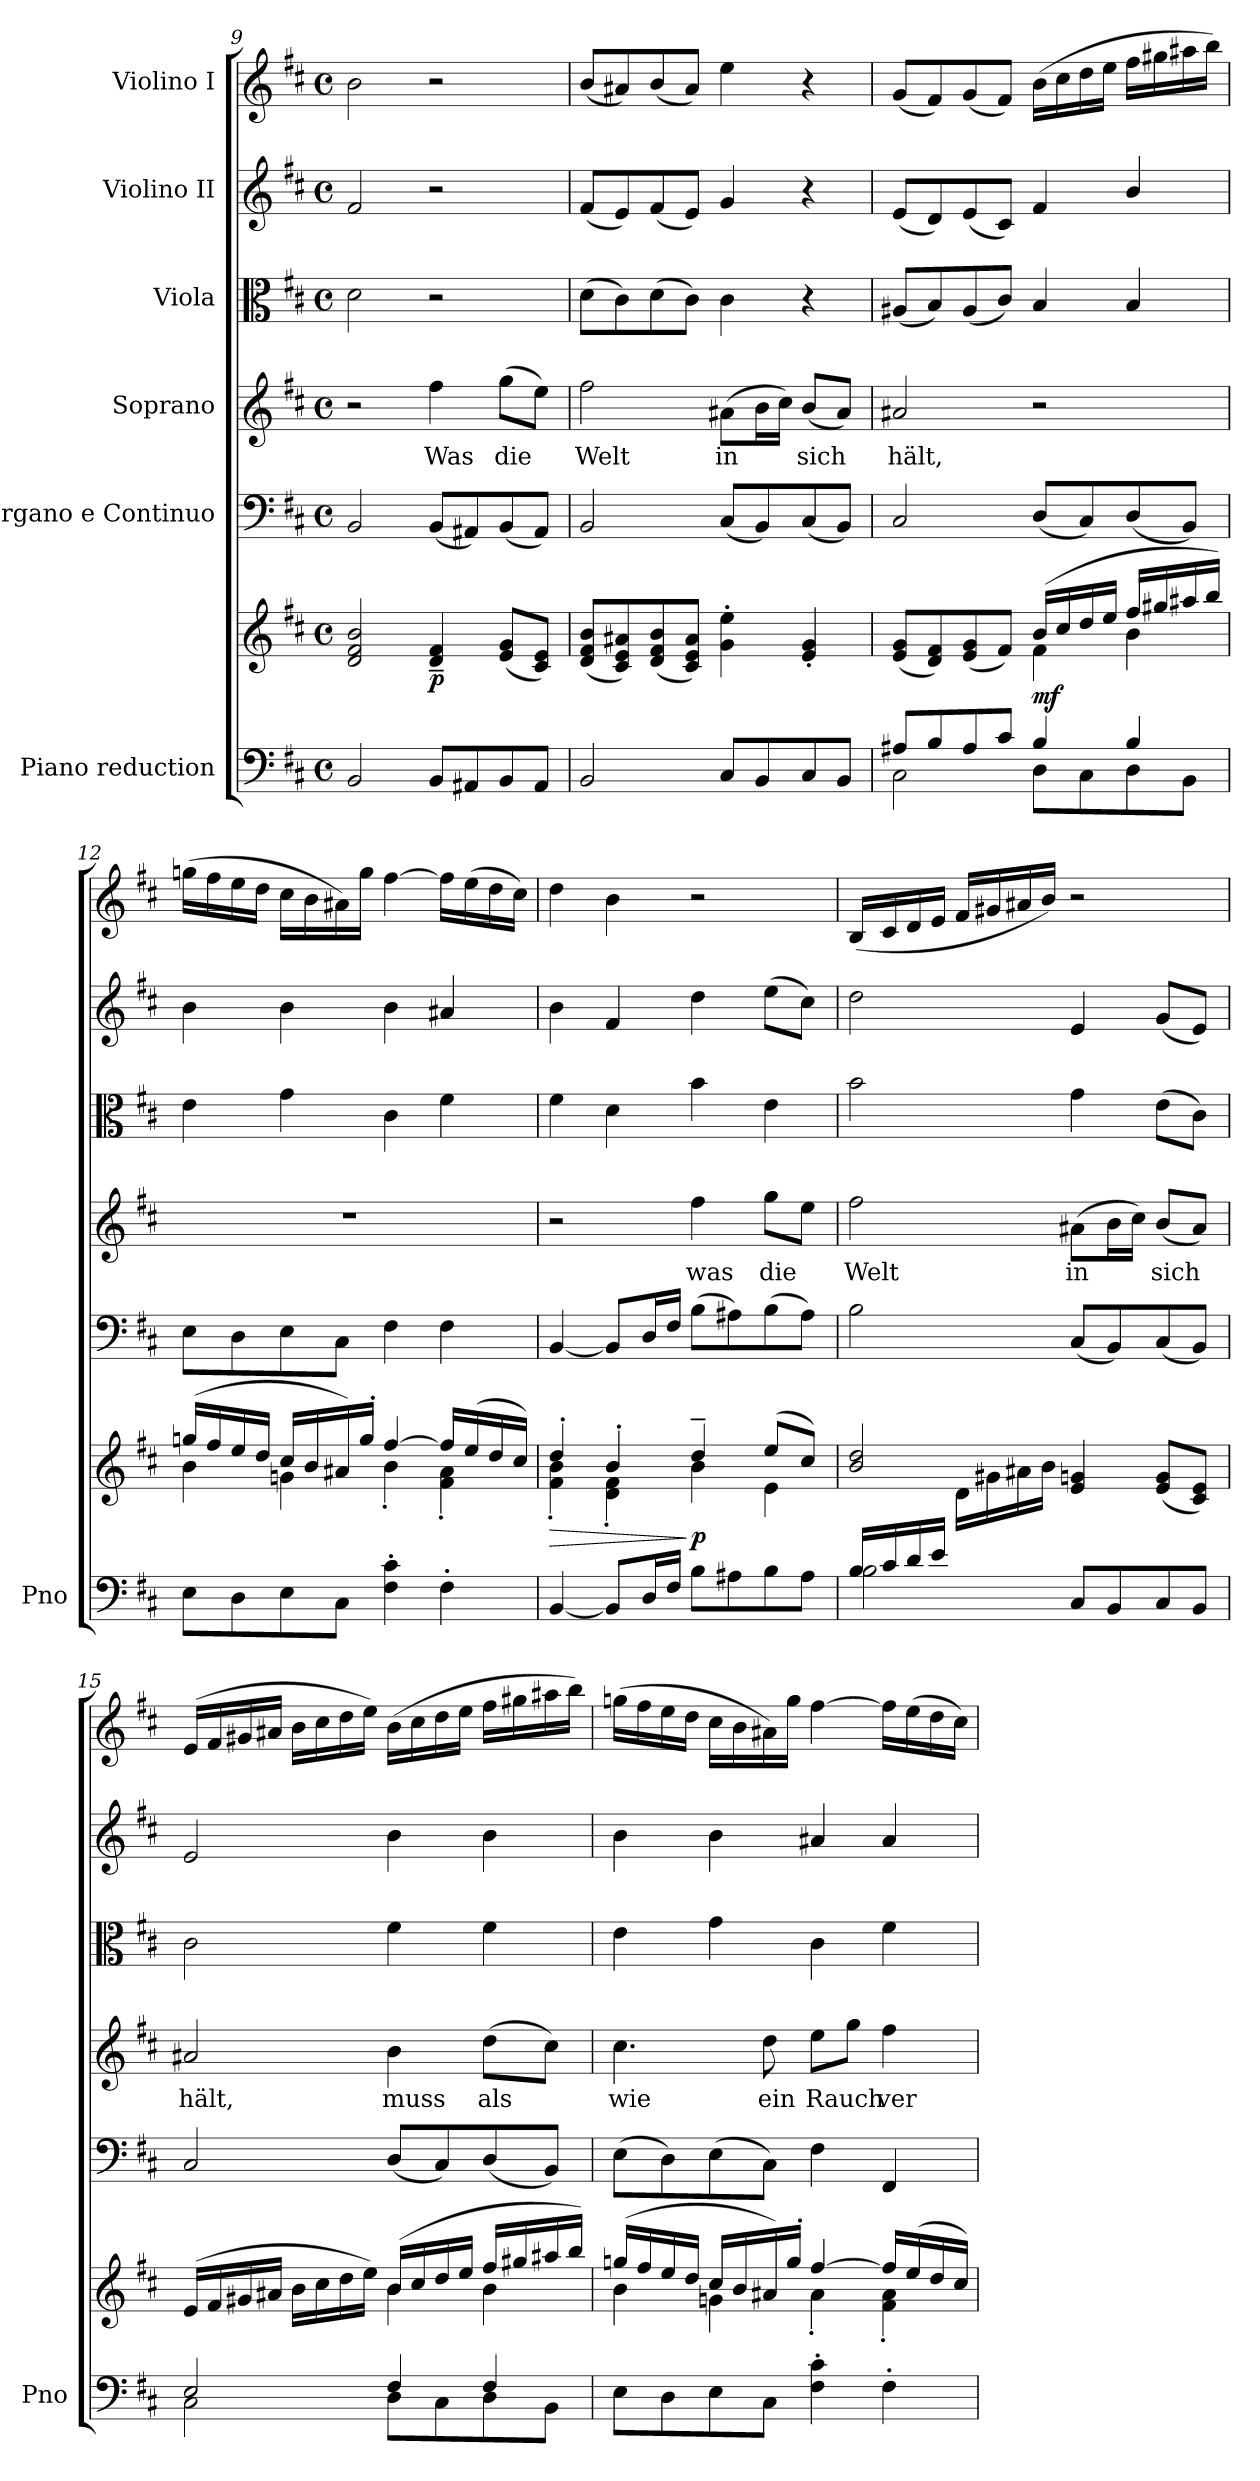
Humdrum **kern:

**kern	**kern	**dynam	**kern	**kern	**text	**kern	**kern	**kern
*part6	*part6	*part6	*part5	*part4	*part4	*part3	*part2	*part1
*staff7	*staff6	*staff6/7	*staff5	*staff4	*staff4	*staff3	*staff2	*staff1
*I"Piano reduction	*	*	*I"Organo e Continuo	*I"Soprano	*	*I"Viola	*I"Violino II	*I"Violino I
*I'Pno	*	*	*	*	*	*	*	*
*clefF4	*clefG2	*	*clefF4	*clefG2	*	*clefC3	*clefG2	*clefG2
*k[f#c#]	*k[f#c#]	*	*k[f#c#]	*k[f#c#]	*	*k[f#c#]	*k[f#c#]	*k[f#c#]
*M4/4	*M4/4	*	*M4/4	*M4/4	*	*M4/4	*M4/4	*M4/4
*met(c)	*met(c)	*	*met(c)	*met(c)	*	*met(c)	*met(c)	*met(c)
=9	=9	=9	=9	=9	=9	=9	=9	=9
2BB/	2d/ 2f#/ 2b/	.	2BB/	2r	.	2d\	2f#/	2b\
!	!	!LO:DY:b	!	!	!LO:LY:b	!	!	!
8BB/L	4d/~ 4f#/~	p	(8BB/L	4ff#\	Was	2r	2r	2r
8AA#X/	.	.	8AA#X/)	.	.	.	.	.
!	!	!	!	!	!LO:LY:b	!	!	!
8BB/	(8e/ 8g/L	.	(8BB/	(8gg\L	die	.	.	.
8AA#/J	8c#/ 8e/J)	.	8AA#/J)	8ee\J)	.	.	.	.
=10	=10	=10	=10	=10	=10	=10	=10	=10
!	!	!	!	!	!LO:LY:b	!	!	!
2BB/	(8d/ 8f#/ 8b/L	.	2BB/	2ff#\	Welt	(8d\L	(8f#/L	(8b/L
.	8c#/ 8e/ 8a#X/)	.	.	.	.	8c#\)	8e/)	8a#X/)
.	(8d/ 8f#/ 8b/	.	.	.	.	(8d\	(8f#/	(8b/
.	8c#/ 8e/ 8a#/J)	.	.	.	.	8c#\J)	8e/J)	8a#/J)
!	!	!	!	!	!LO:LY:b	!	!	!
8C#/L	4g\' 4ee\'	.	(8C#/L	(8a#X\L	in	4c#\	4g/	4ee\
8BB/	.	.	8BB/)	16b\L	.	.	.	.
.	.	.	.	16cc#\JJ)	.	.	.	.
!	!	!	!	!	!LO:LY:b	!	!	!
8C#/	4e/' 4g/'	.	(8C#/	(8b/L	sich	4r	4r	4r
8BB/J	.	.	8BB/J)	8a#/J)	.	.	.	.
!!LO:PB:g=z
=11	=11	=11	=11	=11	=11	=11	=11	=11
*^	*^	*	*	*	*	*	*	*
!	!	!	!	!	!	!	!LO:LY:b	!	!	!
8A#X/L	2C#\	(<8e/ 8g/L	2ryy	.	2C#/	2a#X/	hält,	(8A#X/L	(8e/L	(8g/L
8B/	.	8d/ 8f#/)	.	.	.	.	.	8B/)	8d/)	8f#/)
8A#/	.	(<8e/ 8g/	.	.	.	.	.	(8A#/	(8e/	(8g/
8c#/J	.	8f#/J)	.	.	.	.	.	8c#/J)	8c#/J)	8f#/J)
!	!	!	!	!LO:DY:b	!	!	!	!	!	!
4B/	8D\L	(16b/LL	4f#\	mf	(8D/L	2r	.	4B/	4f#/	(16b\LL
.	.	16cc#/	.	.	.	.	.	.	.	16cc#\
.	8C#\	16dd/	.	.	8C#/)	.	.	.	.	16dd\
.	.	16ee/JJ	.	.	.	.	.	.	.	16ee\JJ
4B/	8D\	16ff#/LL	4b\	.	(8D/	.	.	4B/	4b/	16ff#\LL
.	.	16gg#X/	.	.	.	.	.	.	.	16gg#X\
.	8BB\J	16aa#X/	.	.	8BB/J)	.	.	.	.	16aa#X\
.	.	16bb/JJ)	.	.	.	.	.	.	.	16bb\JJ)
*v	*v	*	*	*	*	*	*	*	*	*
=12	=12	=12	=12	=12	=12	=12	=12	=12	=12
8E\L	(16ggn/LL	4b\	.	8E\L	1r	.	4e\	4b\	(16ggn\LL
.	16ff#/	.	.	.	.	.	.	.	16ff#\
8D\	16ee/	.	.	8D\	.	.	.	.	16ee\
.	16dd/JJ	.	.	.	.	.	.	.	16dd\JJ
8E\	16cc#/LL	4gn\	.	8E\	.	.	4g\	4b\	16cc#\LL
.	16b/	.	.	.	.	.	.	.	16b\
8C#\J	16a#X/)	.	.	8C#\J	.	.	.	.	16a#X\)
.	16gg'/JJ	.	.	.	.	.	.	.	16gg\JJ
4F#\' 4c#\'	[4ff#/	4b'\	.	4F#\	.	.	4c#\	4b\	[4ff#\
4F#'\	16ff#/LL]	4f#\' 4a#\'	.	4F#\	.	.	4f#\	4a#X/	16ff#\LL]
.	(16ee/	.	.	.	.	.	.	.	(16ee\
.	16dd/	.	.	.	.	.	.	.	16dd\
.	16cc#/JJ)	.	.	.	.	.	.	.	16cc#\JJ)
=13	=13	=13	=13	=13	=13	=13	=13	=13	=13
!	!	!	!LO:HP:b	!	!	!	!	!	!
[4BB/	4dd'/	4f#\' 4b\'	>	[4BB/	2r	.	4f#\	4b\	4dd\
8BB/L]	4b'/	4d\' 4f#\'	.	8BB/L]	.	.	4d\	4f#/	4b\
16D/L	.	.	.	16D/L	.	.	.	.	.
16F#/JJ	.	.	.	16F#/JJ	.	.	.	.	.
!	!	!	!LO:DY:n=1:b	!	!	!LO:LY:b	!	!	!
8B\L	4dd~/	4b\	] p	(8B\L	4ff#\	was	4b\	4dd\	2r
8A#X\	.	.	.	8A#X\)	.	.	.	.	.
!	!	!	!	!	!	!LO:LY:b	!	!	!
8B\	(8ee/L	4e\	.	(8B\	8gg\L	die	4e\	(8ee\L	.
8A#\J	8cc#/J)	.	.	8A#\J)	8ee\J	.	.	8cc#\J)	.
=14	=14	=14	=14	=14	=14	=14	=14	=14	=14
*^	*	*	*	*	*	*	*	*	*
!	!	!	!	!	!	!	!LO:LY:b	!	!	!
(16B/LL	2B\	2b/ 2dd/	4ryy	.	2B\	2ff#\	Welt	2b\	2dd\	(16B/LL
16c#/	.	.	.	.	.	.	.	.	.	16c#/
16d/	.	.	.	.	.	.	.	.	.	16d/
16e/JJ	.	.	.	.	.	.	.	.	.	16e/JJ
4ryy	.	.	16d\LL	.	.	.	.	.	.	16f#/LL
.	.	.	16g#X\	.	.	.	.	.	.	16g#X/
.	.	.	16a#X\	.	.	.	.	.	.	16a#X/
.	.	.	16b\JJ)	.	.	.	.	.	.	16b/JJ)
!	!	!	!	!	!	!	!LO:LY:b	!	!	!
8C#/L	2ryy	4e/ 4gn/	2ryy	.	(8C#/L	(8a#X\L	in	4g\	4e/	2r
8BB/	.	.	.	.	8BB/)	16b\L	.	.	.	.
.	.	.	.	.	.	16cc#\JJ)	.	.	.	.
!	!	!	!	!	!	!	!LO:LY:b	!	!	!
8C#/	.	(8e/ 8g/L	.	.	(8C#/	(8b/L	sich	(8e\L	(8g/L	.
8BB/J	.	8c#/ 8e/J)	.	.	8BB/J)	8a#/J)	.	8c#\J)	8e/J)	.
!!LO:LB:g=z
=15	=15	=15	=15	=15	=15	=15	=15	=15	=15	=15
!	!	!	!	!	!	!	!LO:LY:b	!	!	!
2E/	2C#\	(16e/LL	2ryy	.	2C#/	2a#X/	hält,	2c#\	2e/	(16e/LL
.	.	16f#/	.	.	.	.	.	.	.	16f#/
.	.	16g#X/	.	.	.	.	.	.	.	16g#X/
.	.	16a#X/JJ	.	.	.	.	.	.	.	16a#X/JJ
.	.	16b\LL	.	.	.	.	.	.	.	16b\LL
.	.	16cc#\	.	.	.	.	.	.	.	16cc#\
.	.	16dd\	.	.	.	.	.	.	.	16dd\
.	.	16ee\JJ)	.	.	.	.	.	.	.	16ee\JJ)
!	!	!	!	!	!	!	!LO:LY:b	!	!	!
4F#/	8D\L	(16b/LL	4b\	.	(8D/L	4b\	muss	4f#\	4b\	(16b\LL
.	.	16cc#/	.	.	.	.	.	.	.	16cc#\
.	8C#\	16dd/	.	.	8C#/)	.	.	.	.	16dd\
.	.	16ee/JJ	.	.	.	.	.	.	.	16ee\JJ
!	!	!	!	!	!	!	!LO:LY:b	!	!	!
4F#/	8D\	16ff#/LL	4b\	.	(8D/	(8dd\L	als	4f#\	4b\	16ff#\LL
.	.	16gg#X/	.	.	.	.	.	.	.	16gg#X\
.	8BB\J	16aa#X/	.	.	8BB/J)	8cc#\J)	.	.	.	16aa#X\
.	.	16bb/JJ)	.	.	.	.	.	.	.	16bb\JJ)
*v	*v	*	*	*	*	*	*	*	*	*
=16	=16	=16	=16	=16	=16	=16	=16	=16	=16
!	!	!	!	!	!	!LO:LY:b	!	!	!
8E\L	(16ggn/LL	4b\	.	(8E\L	4.cc#\	wie	4e\	4b\	(16ggn\LL
.	16ff#/	.	.	.	.	.	.	.	16ff#\
8D\	16ee/	.	.	8D\)	.	.	.	.	16ee\
.	16dd/JJ	.	.	.	.	.	.	.	16dd\JJ
8E\	16cc#/LL	4gn\	.	(8E\	.	.	4g\	4b\	16cc#\LL
.	16b/	.	.	.	.	.	.	.	16b\
!	!	!	!	!	!	!LO:LY:b	!	!	!
8C#\J	16a#X/)	.	.	8C#\J)	8dd\	ein	.	.	16a#X\)
.	16gg'/JJ	.	.	.	.	.	.	.	16gg\JJ
!	!	!	!	!	!	!LO:LY:b	!	!	!
4F#\' 4c#\'	[4ff#/	4a#'\	.	4F#\	8ee\L	Rauch	4c#\	4a#X/	[4ff#\
.	.	.	.	.	8gg\J	.	.	.	.
!	!	!	!	!	!	!LO:LY:b	!	!	!
4F#'\	16ff#/LL]	4f#\' 4a#\'	.	4FF#/	4ff#\	ver-	4f#\	4a#/	16ff#\LL]
.	(16ee/	.	.	.	.	.	.	.	(16ee\
.	16dd/	.	.	.	.	.	.	.	16dd\
.	16cc#/JJ)	.	.	.	.	.	.	.	16cc#\JJ)
*	*v	*v	*	*	*	*	*	*	*
=	=	=	=	=	=	=	=	=
*-	*-	*-	*-	*-	*-	*-	*-	*-
